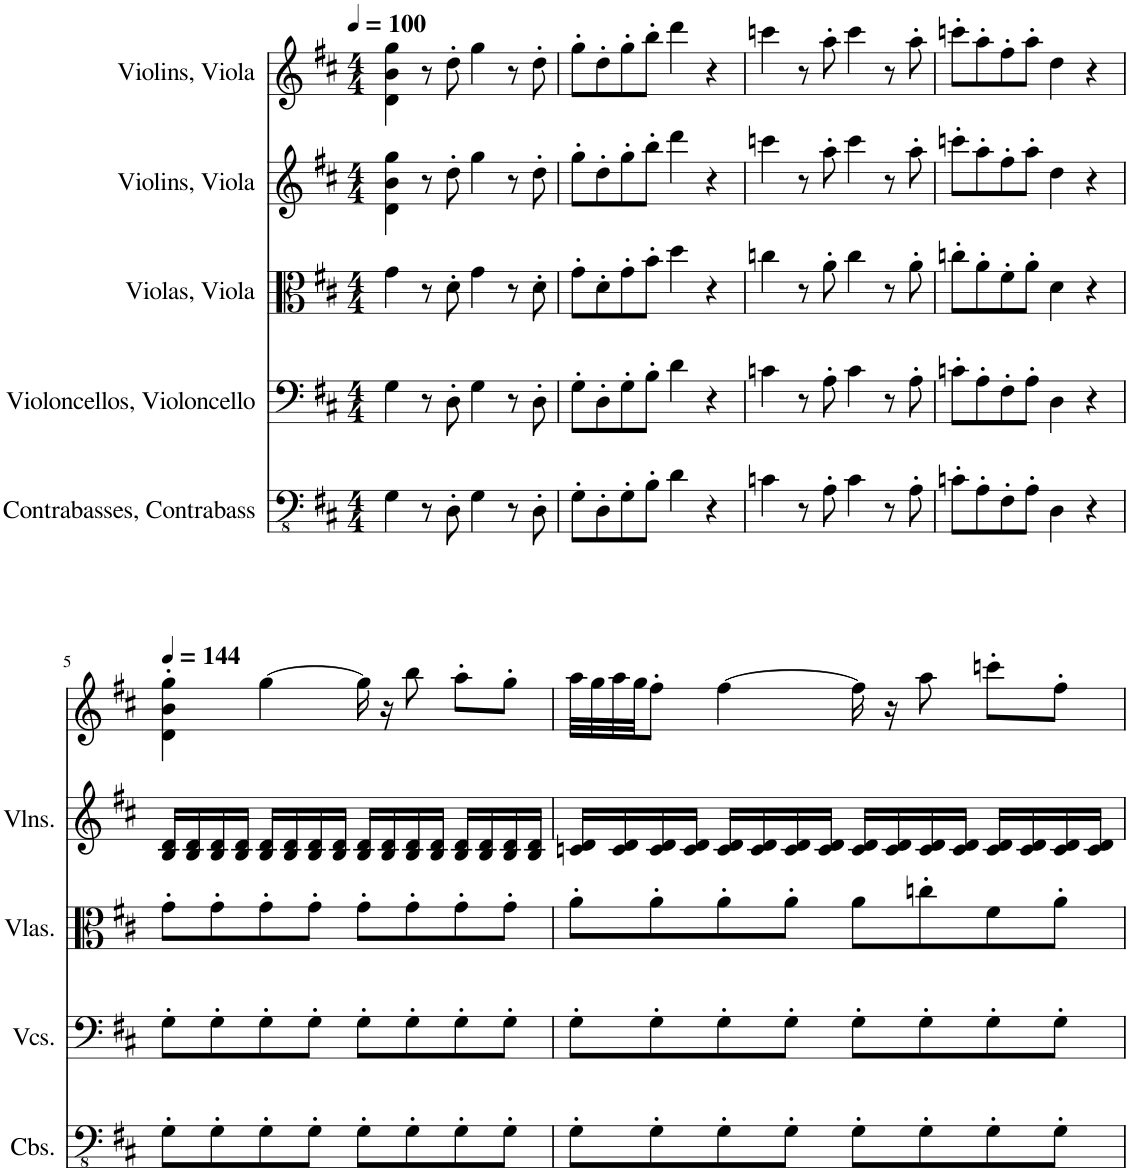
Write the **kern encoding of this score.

**kern	**kern	**kern	**kern	**kern
*part5	*part4	*part3	*part2	*part1
*staff5	*staff4	*staff3	*staff2	*staff1
*I"Contrabasses, Contrabass	*I"Violoncellos, Violoncello	*I"Violas, Viola	*I"Violins, Viola	*I"Violins, Viola
*I'Cbs.	*I'Vcs.	*I'Vlas.	*I'Vlns.	*
*clefFv4	*clefF4	*clefC3	*clefG2	*clefG2
*k[f#c#]	*k[f#c#]	*k[f#c#]	*k[f#c#]	*k[f#c#]
*M4/4	*M4/4	*M4/4	*M4/4	*M4/4
*MM100	*MM100	*MM100	*MM100	*MM100
=1	=1	=1	=1	=1
4GG\	4G\	4g\	4d\ 4b\ 4gg\	4d\ 4b\ 4gg\
8r	8r	8r	8r	8r
8DD'\	8D'\	8d'\	8dd'\	8dd'\
4GG\	4G\	4g\	4gg\	4gg\
8r	8r	8r	8r	8r
8DD'\	8D'\	8d'\	8dd'\	8dd'\
=2	=2	=2	=2	=2
8GG'\L	8G'\L	8g'\L	8gg'\L	8gg'\L
8DD'\	8D'\	8d'\	8dd'\	8dd'\
8GG'\	8G'\	8g'\	8gg'\	8gg'\
8BB'\J	8B'\J	8b'\J	8bb'\J	8bb'\J
4D\	4d\	4dd\	4ddd\	4ddd\
4r	4r	4r	4r	4r
=3	=3	=3	=3	=3
4Cn\	4cn\	4ccn\	4cccn\	4cccn\
8r	8r	8r	8r	8r
8AA'\	8A'\	8a'\	8aa'\	8aa'\
4C\	4c\	4cc\	4ccc\	4ccc\
8r	8r	8r	8r	8r
8AA'\	8A'\	8a'\	8aa'\	8aa'\
=4	=4	=4	=4	=4
8Cn'\L	8cn'\L	8ccn'\L	8cccn'\L	8cccn'\L
8AA'\	8A'\	8a'\	8aa'\	8aa'\
8FF#'\	8F#'\	8f#'\	8ff#'\	8ff#'\
8AA'\J	8A'\J	8a'\J	8aa'\J	8aa'\J
4DD\	4D\	4d\	4dd\	4dd\
4r	4r	4r	4r	4r
!!LO:LB:g=z
=5	=5	=5	=5	=5
*	*	*	*	*MM144
8GG'\L	8G'\L	8g'\L	16B/ 16d/LL	4d\' 4b\' 4gg\'
.	.	.	16B/ 16d/	.
8GG'\	8G'\	8g'\	16B/ 16d/	.
.	.	.	16B/ 16d/JJ	.
8GG'\	8G'\	8g'\	16B/ 16d/LL	[4gg\
.	.	.	16B/ 16d/	.
8GG'\J	8G'\J	8g'\J	16B/ 16d/	.
.	.	.	16B/ 16d/JJ	.
8GG'\L	8G'\L	8g'\L	16B/ 16d/LL	16gg\]
.	.	.	16B/ 16d/	16r
8GG'\	8G'\	8g'\	16B/ 16d/	8bb\
.	.	.	16B/ 16d/JJ	.
8GG'\	8G'\	8g'\	16B/ 16d/LL	8aa'\L
.	.	.	16B/ 16d/	.
8GG'\J	8G'\J	8g'\J	16B/ 16d/	8gg'\J
.	.	.	16B/ 16d/JJ	.
=6	=6	=6	=6	=6
8GG'\L	8G'\L	8a'\L	16cn/ 16d/LL	32aa\LLL
.	.	.	.	32gg\
.	.	.	16c/ 16d/	32aa\
.	.	.	.	32gg\JJ
8GG'\	8G'\	8a'\	16c/ 16d/	8ff#'\J
.	.	.	16c/ 16d/JJ	.
8GG'\	8G'\	8a'\	16c/ 16d/LL	[4ff#\
.	.	.	16c/ 16d/	.
8GG'\J	8G'\J	8a'\J	16c/ 16d/	.
.	.	.	16c/ 16d/JJ	.
8GG'\L	8G'\L	8a\L	16c/ 16d/LL	16ff#\]
.	.	.	16c/ 16d/	16r
8GG'\	8G'\	8ccn'\	16c/ 16d/	8aa\
.	.	.	16c/ 16d/JJ	.
8GG'\	8G'\	8f#\	16c/ 16d/LL	8cccn'\L
.	.	.	16c/ 16d/	.
8GG'\J	8G'\J	8a'\J	16c/ 16d/	8ff#'\J
.	.	.	16c/ 16d/JJ	.
=	=	=	=	=
*-	*-	*-	*-	*-
